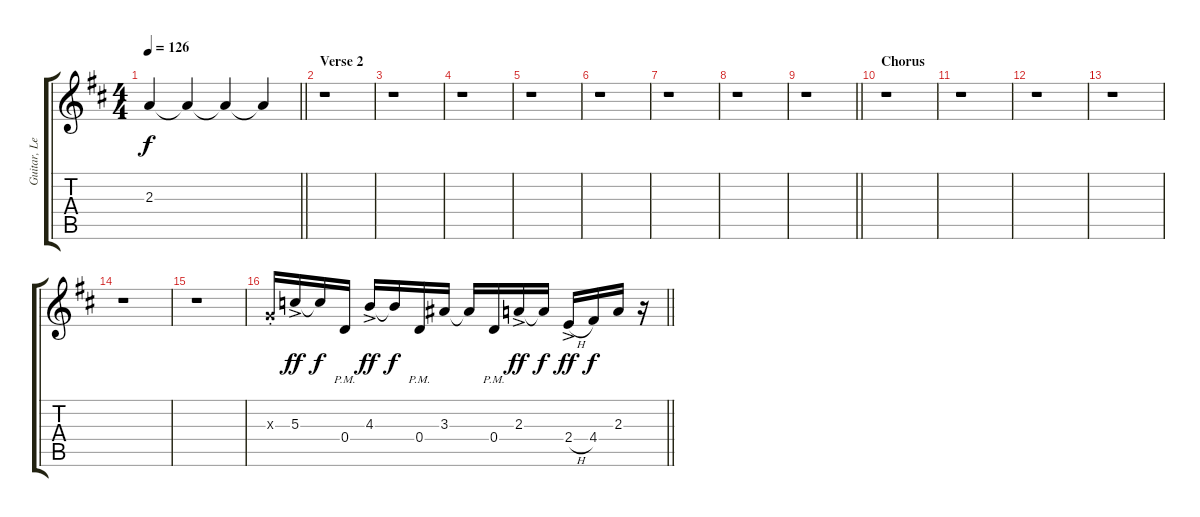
\track ("Guitar, Lead" "Guitar, Le") {instrument distortionguitar}
\staff {score tabs}
\tuning (E4 B3 G3 D3 A2 E2) {hide}
\ts (4 4)
\tempo 126
\clef g2
\barLineRight lightlight
\ks d
2.3{t}.4{dy f} 2.3{t}.4 2.3{t}.4 2.3{t}.4 |
\section ("" "Verse 2")
r.1 |
r.1 |
r.1 |
r.1 |
r.1 |
r.1 |
r.1 |
\barLineRight lightlight
r.1 |
\section ("" "Chorus")
r.1 |
r.1 |
r.1 |
r.1 |
r.1 |
r.1 |
\barLineRight lightlight
0.3{st x}.16 5.3{ac}.16{dy ff} 5.3{t}.16{dy f} 0.4{pm}.16 4.3{ac}.16{dy ff} 4.3{t}.16{dy f} 0.4{pm}.16 3.3.16 3.3{t}.16 0.4{pm}.16 2.3{ac}.16{dy ff} 2.3{t}.16{dy f} 2.4{h ac}.16{dy ff} 4.4.16{dy f} 2.3.16 r.16
